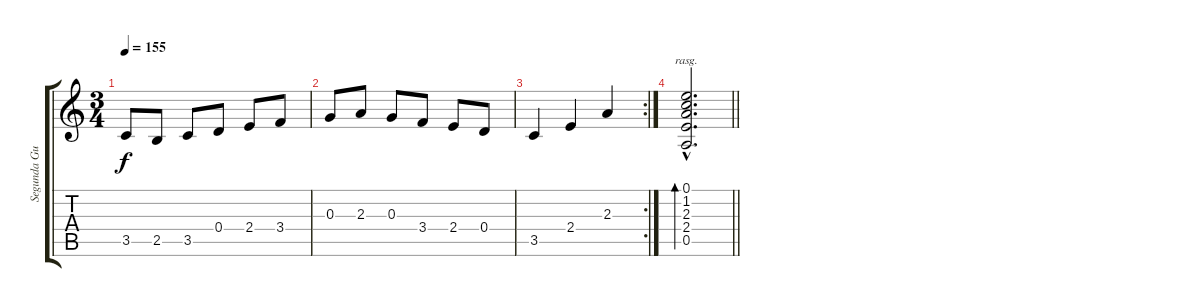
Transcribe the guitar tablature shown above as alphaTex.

\track ("Segunda Guitarra" "Segunda Gu") {instrument acousticguitarnylon}
\staff {score tabs}
\tuning (E4 B3 G3 D3 A2 E2) {hide}
\ts (3 4)
\tempo 155
\clef g2
\ks c
3.5.8{dy f} 2.5.8 3.5.8 0.4.8 2.4.8 3.4.8 |
0.3.8 2.3.8 0.3.8 3.4.8 2.4.8 0.4.8 |
\rc 2
3.5.4 2.4.4 2.3.4 |
\barLineRight lightlight
(0.1{hac} 1.2{hac} 2.3{hac} 2.4{hac} 0.5{hac}).2{d bd 120 rasg ii}
